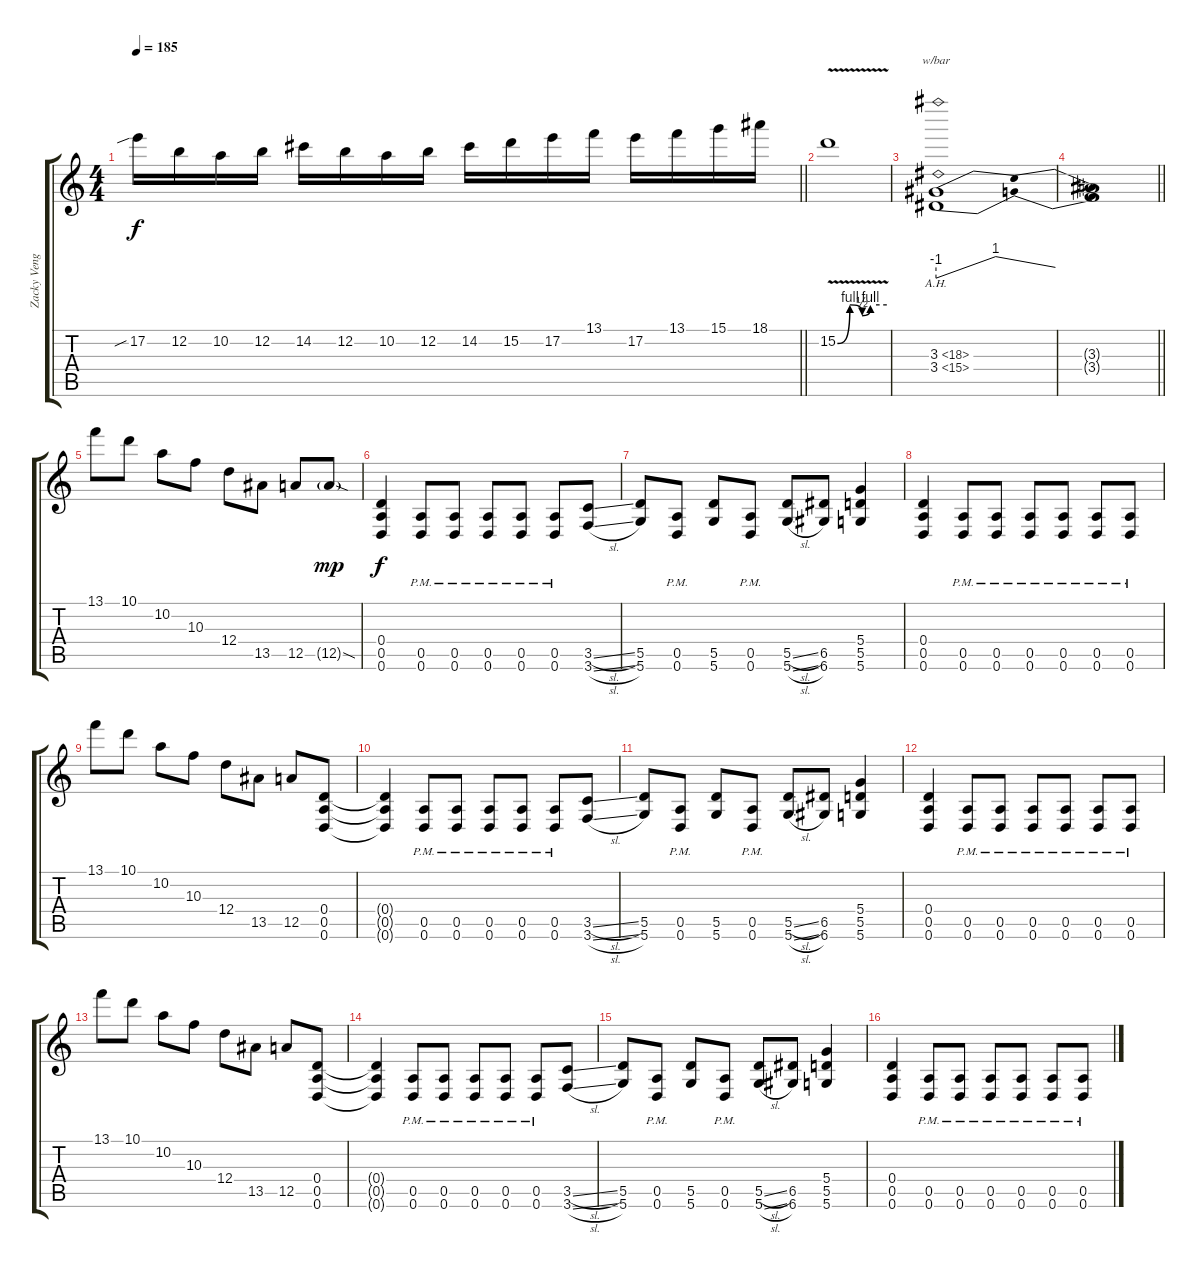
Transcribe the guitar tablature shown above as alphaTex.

\track ("Zacky Vengance" "Zacky Veng") {instrument distortionguitar}
\staff {score tabs}
\tuning (E4 B3 G3 D3 A2 D2) {hide}
\ts (4 4)
\tempo 185
\clef g2
\barLineRight lightlight
\ks c
17.2{sib}.16{dy f} 12.2.16 10.2.16 12.2.16 14.2.16 12.2.16 10.2.16 12.2.16 14.2.16 15.2.16 17.2.16 13.1.16 17.2.16 13.1.16 15.1.16 18.1.16 |
15.2{be (custom 0 0 15 4 30 2 40 4 60 4) v}.1 |
(3.3{ah 15} 3.4{ah 12}).1{tbe (dip default 0 -4 15 4 55 4 60 0)} |
\barLineRight lightlight
(3.3{t} 3.4{t}).1 |
13.1.8{balance 16} 10.1.8 10.2.8 10.3.8 12.4.8 13.5.8 12.5.8 12.5{sod g}.8{dy mp} |
(0.4 0.5 0.6).4{dy f} (0.5{pm} 0.6{pm}).8 (0.5{pm} 0.6{pm}).8 (0.5{pm} 0.6{pm}).8 (0.5{pm} 0.6{pm}).8 (0.5{pm} 0.6{pm}).8 (3.5{sl} 3.6{sl}).8 |
(5.5 5.6).8{beam Up} (0.5{pm} 0.6{pm}).8{beam Up} (5.5 5.6).8 (0.5{pm} 0.6{pm}).8 (5.5{sl} 5.6{sl}).8 (6.5 6.6).8 (5.4 5.5 5.6).4 |
(0.4 0.5 0.6).4 (0.5{pm} 0.6{pm}).8 (0.5{pm} 0.6{pm}).8 (0.5{pm} 0.6{pm}).8 (0.5{pm} 0.6{pm}).8 (0.5{pm} 0.6{pm}).8 (0.5{pm} 0.6{pm}).8 |
13.1.8 10.1.8 10.2.8 10.3.8 12.4.8 13.5.8 12.5.8 (0.4 0.5 0.6).8 |
(0.4{t} 0.5{t} 0.6{t}).4 (0.5{pm} 0.6{pm}).8 (0.5{pm} 0.6{pm}).8 (0.5{pm} 0.6{pm}).8 (0.5{pm} 0.6{pm}).8 (0.5{pm} 0.6{pm}).8 (3.5{sl} 3.6{sl}).8 |
(5.5 5.6).8{beam Up} (0.5{pm} 0.6{pm}).8{beam Up} (5.5 5.6).8 (0.5{pm} 0.6{pm}).8 (5.5{sl} 5.6{sl}).8 (6.5 6.6).8 (5.4 5.5 5.6).4 |
(0.4 0.5 0.6).4 (0.5{pm} 0.6{pm}).8 (0.5{pm} 0.6{pm}).8 (0.5{pm} 0.6{pm}).8 (0.5{pm} 0.6{pm}).8 (0.5{pm} 0.6{pm}).8 (0.5{pm} 0.6{pm}).8 |
13.1.8 10.1.8 10.2.8 10.3.8 12.4.8 13.5.8 12.5.8 (0.4 0.5 0.6).8 |
(0.4{t} 0.5{t} 0.6{t}).4 (0.5{pm} 0.6{pm}).8 (0.5{pm} 0.6{pm}).8 (0.5{pm} 0.6{pm}).8 (0.5{pm} 0.6{pm}).8 (0.5{pm} 0.6{pm}).8 (3.5{sl} 3.6{sl}).8 |
(5.5 5.6).8{beam Up} (0.5{pm} 0.6{pm}).8{beam Up} (5.5 5.6).8 (0.5{pm} 0.6{pm}).8 (5.5{sl} 5.6{sl}).8 (6.5 6.6).8 (5.4 5.5 5.6).4 |
(0.4 0.5 0.6).4 (0.5{pm} 0.6{pm}).8 (0.5{pm} 0.6{pm}).8 (0.5{pm} 0.6{pm}).8 (0.5{pm} 0.6{pm}).8 (0.5{pm} 0.6{pm}).8 (0.5{pm} 0.6{pm}).8
